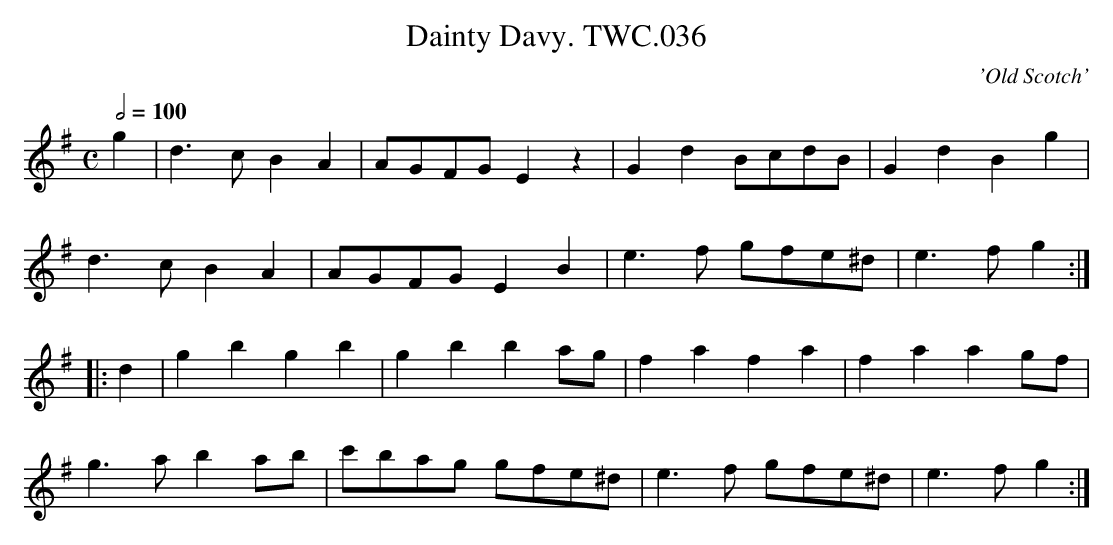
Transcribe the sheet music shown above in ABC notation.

X:1
T:Dainty Davy. TWC.036
M:C
L:1/8
Q:Allegretto
Q:1/2=100
C:'Old Scotch'
K:G
g2|d3c B2A2|AGFG E2z2|G2d2 BcdB|G2d2 B2g2|
d3c B2A2|AGFG E2B2|e3f gfe^d|e3f g2:|
|:d2|g2b2 g2b2|g2b2 b2ag|f2a2 f2a2|f2a2 a2gf|
g3a b2ab|c'bag gfe^d|e3f gfe^d|e3f g2:|
